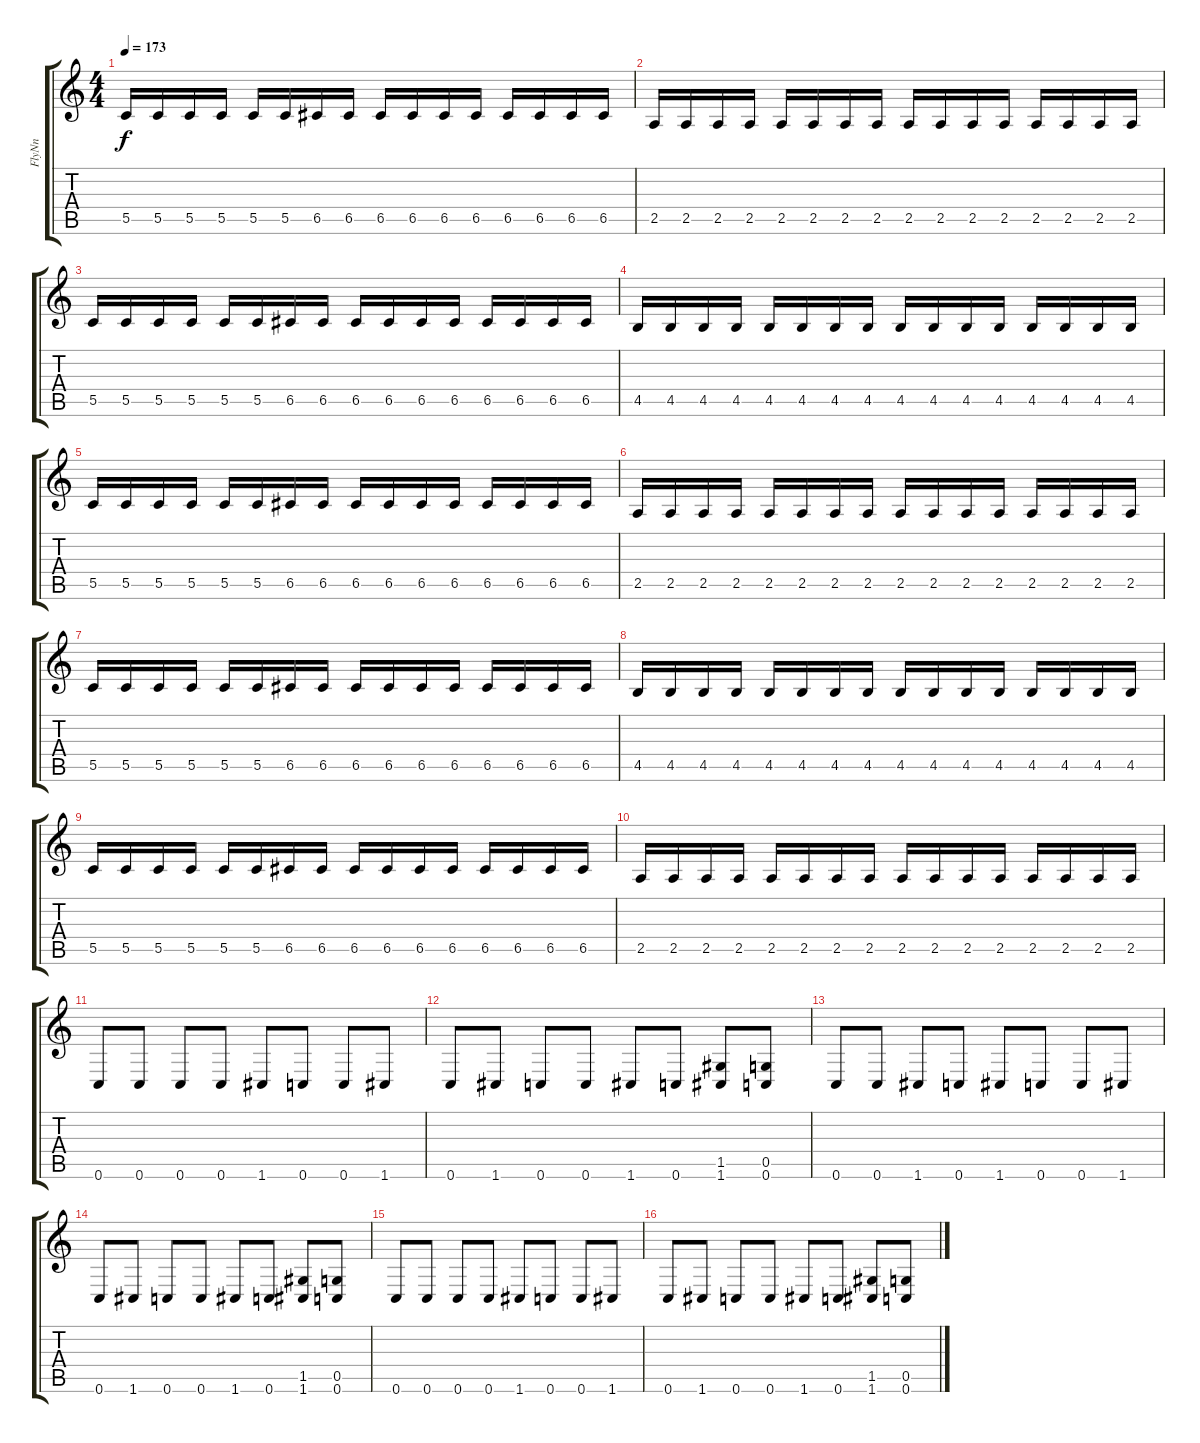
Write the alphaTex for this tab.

\track ("FlyNn" "FlyNn") {instrument distortionguitar}
\staff {score tabs}
\tuning (D4 A3 F3 C3 G2 C2) {hide}
\ts (4 4)
\tempo 173
\clef g2
\ks c
5.5.16{dy f} 5.5.16 5.5.16 5.5.16 5.5.16 5.5.16 6.5.16 6.5.16 6.5.16 6.5.16 6.5.16 6.5.16 6.5.16 6.5.16 6.5.16 6.5.16 |
2.5.16 2.5.16 2.5.16 2.5.16 2.5.16 2.5.16 2.5.16 2.5.16 2.5.16 2.5.16 2.5.16 2.5.16 2.5.16 2.5.16 2.5.16 2.5.16 |
5.5.16 5.5.16 5.5.16 5.5.16 5.5.16 5.5.16 6.5.16 6.5.16 6.5.16 6.5.16 6.5.16 6.5.16 6.5.16 6.5.16 6.5.16 6.5.16 |
4.5.16 4.5.16 4.5.16 4.5.16 4.5.16 4.5.16 4.5.16 4.5.16 4.5.16 4.5.16 4.5.16 4.5.16 4.5.16 4.5.16 4.5.16 4.5.16 |
5.5.16 5.5.16 5.5.16 5.5.16 5.5.16 5.5.16 6.5.16 6.5.16 6.5.16 6.5.16 6.5.16 6.5.16 6.5.16 6.5.16 6.5.16 6.5.16 |
2.5.16 2.5.16 2.5.16 2.5.16 2.5.16 2.5.16 2.5.16 2.5.16 2.5.16 2.5.16 2.5.16 2.5.16 2.5.16 2.5.16 2.5.16 2.5.16 |
5.5.16 5.5.16 5.5.16 5.5.16 5.5.16 5.5.16 6.5.16 6.5.16 6.5.16 6.5.16 6.5.16 6.5.16 6.5.16 6.5.16 6.5.16 6.5.16 |
4.5.16 4.5.16 4.5.16 4.5.16 4.5.16 4.5.16 4.5.16 4.5.16 4.5.16 4.5.16 4.5.16 4.5.16 4.5.16 4.5.16 4.5.16 4.5.16 |
5.5.16 5.5.16 5.5.16 5.5.16 5.5.16 5.5.16 6.5.16 6.5.16 6.5.16 6.5.16 6.5.16 6.5.16 6.5.16 6.5.16 6.5.16 6.5.16 |
2.5.16 2.5.16 2.5.16 2.5.16 2.5.16 2.5.16 2.5.16 2.5.16 2.5.16 2.5.16 2.5.16 2.5.16 2.5.16 2.5.16 2.5.16 2.5.16 |
0.6.8 0.6.8 0.6.8 0.6.8 1.6.8 0.6.8 0.6.8 1.6.8 |
0.6.8 1.6.8 0.6.8 0.6.8 1.6.8 0.6.8 (1.5 1.6).8 (0.5 0.6).8 |
0.6.8 0.6.8 1.6.8 0.6.8 1.6.8 0.6.8 0.6.8 1.6.8 |
0.6.8 1.6.8 0.6.8 0.6.8 1.6.8 0.6.8 (1.5 1.6).8 (0.5 0.6).8 |
0.6.8 0.6.8 0.6.8 0.6.8 1.6.8 0.6.8 0.6.8 1.6.8 |
0.6.8 1.6.8 0.6.8 0.6.8 1.6.8 0.6.8 (1.5 1.6).8 (0.5 0.6).8
